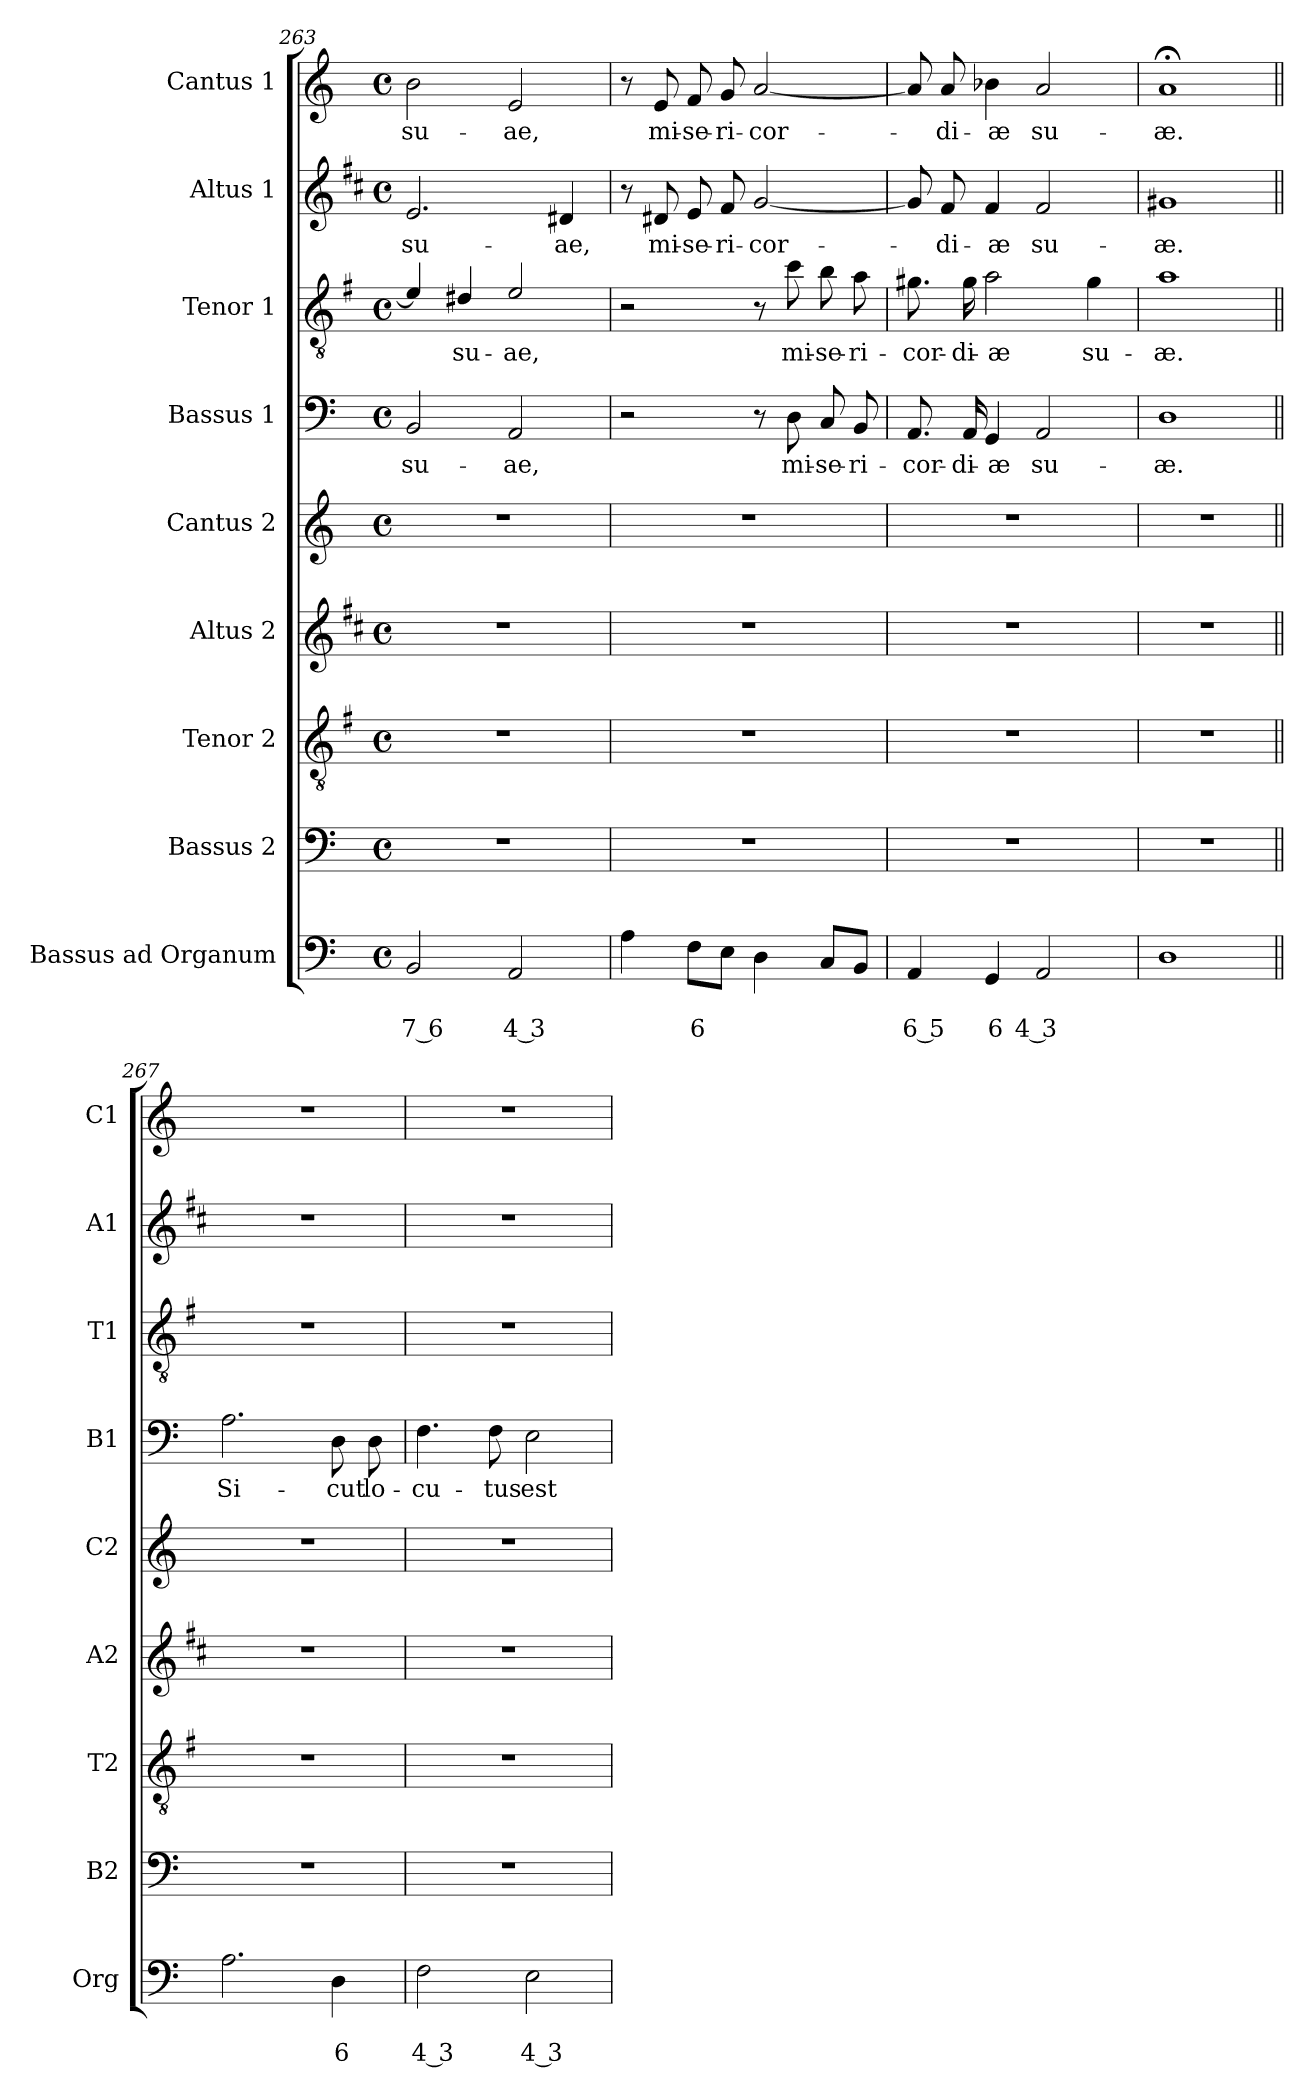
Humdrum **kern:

**kern	**text	**text	**kern	**kern	**kern	**kern	**kern	**text	**kern	**text	**kern	**text	**kern	**text
*part9	*part9	*part9	*part8	*part7	*part6	*part5	*part4	*part4	*part3	*part3	*part2	*part2	*part1	*part1
*staff9	*staff9	*staff9	*staff8	*staff7	*staff6	*staff5	*staff4	*staff4	*staff3	*staff3	*staff2	*staff2	*staff1	*staff1
*I"Bassus ad Organum	*	*	*I"Bassus 2	*I"Tenor 2	*I"Altus 2	*I"Cantus 2	*I"Bassus 1	*	*I"Tenor 1	*	*I"Altus 1	*	*I"Cantus 1	*
*I'Org	*	*	*I'B2	*I'T2	*I'A2	*I'C2	*I'B1	*	*I'T1	*	*I'A1	*	*I'C1	*
*clefF4	*	*	*clefF4	*clefGv2	*clefG2	*clefG2	*clefF4	*	*clefGv2	*	*clefG2	*	*clefG2	*
*	*	*	*	*ITrd4c7	*ITrd1c2	*	*	*	*ITrd4c7	*	*ITrd1c2	*	*	*
*k[]	*	*	*k[]	*k[]	*k[]	*k[]	*k[]	*	*k[]	*	*k[]	*	*k[]	*
*C:	*	*	*C:	*C:	*C:	*C:	*C:	*	*C:	*	*C:	*	*C:	*
*M4/4	*	*	*M4/4	*M4/4	*M4/4	*M4/4	*M4/4	*	*M4/4	*	*M4/4	*	*M4/4	*
*met(c)	*	*	*met(c)	*met(c)	*met(c)	*met(c)	*met(c)	*	*met(c)	*	*met(c)	*	*met(c)	*
=263	=263	=263	=263	=263	=263	=263	=263	=263	=263	=263	=263	=263	=263	=263
!	!	!LO:LY:b	!	!	!	!	!	!LO:LY:b	!	!	!	!LO:LY:b	!	!LO:LY:b
2BB/	.	7 6	1r	1r	1r	1r	2BB/	su-	4A/]	.	2.d/	su-	2b\	su-
!	!	!	!	!	!	!	!	!	!	!LO:LY:b	!	!	!	!
.	.	.	.	.	.	.	.	.	4G#X/	su-	.	.	.	.
!	!	!LO:LY:b	!	!	!	!	!	!LO:LY:b	!	!LO:LY:b	!	!	!	!LO:LY:b
2AA/	.	4 3	.	.	.	.	2AA/	-ae,	2A/	-ae,	.	.	2e/	-ae,
!	!	!	!	!	!	!	!	!	!	!	!	!LO:LY:b	!	!
.	.	.	.	.	.	.	.	.	.	.	4c#X/	-ae,	.	.
=264	=264	=264	=264	=264	=264	=264	=264	=264	=264	=264	=264	=264	=264	=264
4A\	.	.	1r	1r	1r	1r	2r	.	2r	.	8r	.	8r	.
!	!	!	!	!	!	!	!	!	!	!	!	!LO:LY:b	!	!LO:LY:b
.	.	.	.	.	.	.	.	.	.	.	8c#X/	mi-	8e/	mi-
!	!	!LO:LY:b	!	!	!	!	!	!	!	!	!	!LO:LY:b	!	!LO:LY:b
8F\L	.	6	.	.	.	.	.	.	.	.	8d/	-se-	8f/	-se-
!	!	!	!	!	!	!	!	!	!	!	!	!LO:LY:b	!	!LO:LY:b
8E\J	.	.	.	.	.	.	.	.	.	.	8e/	-ri-	8g/	-ri-
!	!	!	!	!	!	!	!	!	!	!	!	!LO:LY:b	!	!LO:LY:b
4D\	.	.	.	.	.	.	8r	.	8r	.	[2f/	-cor-	[2a/	-cor-
!	!	!	!	!	!	!	!	!LO:LY:b	!	!LO:LY:b	!	!	!	!
.	.	.	.	.	.	.	8D\	mi-	8f\	mi-	.	.	.	.
!	!	!	!	!	!	!	!	!LO:LY:b	!	!LO:LY:b	!	!	!	!
8C/L	.	.	.	.	.	.	8C/	-se-	8e\	-se-	.	.	.	.
!	!	!	!	!	!	!	!	!LO:LY:b	!	!LO:LY:b	!	!	!	!
8BB/J	.	.	.	.	.	.	8BB/	-ri-	8d\	-ri-	.	.	.	.
=265	=265	=265	=265	=265	=265	=265	=265	=265	=265	=265	=265	=265	=265	=265
!	!	!LO:LY:b	!	!	!	!	!	!LO:LY:b	!	!LO:LY:b	!	!	!	!
4AA/	.	6 5	1r	1r	1r	1r	8.AA/	-cor-	8.c#X\	-cor-	8f/]	.	8a/]	.
!	!	!	!	!	!	!	!	!	!	!	!	!LO:LY:b	!	!LO:LY:b
.	.	.	.	.	.	.	.	.	.	.	8e/	-di-	8a/	-di-
!	!	!	!	!	!	!	!	!LO:LY:b	!	!LO:LY:b	!	!	!	!
.	.	.	.	.	.	.	16AA/	-di-	16c#\	-di-	.	.	.	.
!	!	!LO:LY:b	!	!	!	!	!	!LO:LY:b	!	!LO:LY:b	!	!LO:LY:b	!	!LO:LY:b
4GG/	.	6	.	.	.	.	4GG/	-æ	2d\	-æ	4e/	-æ	4b-X\	-æ
!	!	!LO:LY:b	!	!	!	!	!	!LO:LY:b	!	!	!	!LO:LY:b	!	!LO:LY:b
2AA/	.	4 3	.	.	.	.	2AA/	su-	.	.	2e/	su-	2a/	su-
!	!	!	!	!	!	!	!	!	!	!LO:LY:b	!	!	!	!
.	.	.	.	.	.	.	.	.	4c#\	su-	.	.	.	.
=266	=266	=266	=266	=266	=266	=266	=266	=266	=266	=266	=266	=266	=266	=266
!	!	!	!	!	!	!	!	!LO:LY:b	!	!LO:LY:b	!	!LO:LY:b	!	!LO:LY:b
1D	.	.	1r	1r	1r	1r	1D	-æ.	1d	-æ.	1f#X	-æ.	1a;<	-æ.
!!LO:LB:g=z
=267||	=267||	=267||	=267||	=267||	=267||	=267||	=267||	=267||	=267||	=267||	=267||	=267||	=267||	=267||
!	!	!	!	!	!	!	!	!LO:LY:b	!	!	!	!	!	!
2.A\	.	.	1r	1r	1r	1r	2.A\	Si-	1r	.	1r	.	1r	.
!	!	!LO:LY:b	!	!	!	!	!	!LO:LY:b	!	!	!	!	!	!
4D\	.	6	.	.	.	.	8D\	-cut	.	.	.	.	.	.
!	!	!	!	!	!	!	!	!LO:LY:b	!	!	!	!	!	!
.	.	.	.	.	.	.	8D\	lo-	.	.	.	.	.	.
=268	=268	=268	=268	=268	=268	=268	=268	=268	=268	=268	=268	=268	=268	=268
!	!	!LO:LY:b	!	!	!	!	!	!LO:LY:b	!	!	!	!	!	!
2F\	.	4 3	1r	1r	1r	1r	4.F\	-cu-	1r	.	1r	.	1r	.
!	!	!	!	!	!	!	!	!LO:LY:b	!	!	!	!	!	!
.	.	.	.	.	.	.	8F\	-tus	.	.	.	.	.	.
!	!	!LO:LY:b	!	!	!	!	!	!LO:LY:b	!	!	!	!	!	!
2E\	.	4 3	.	.	.	.	2E\	est	.	.	.	.	.	.
=	=	=	=	=	=	=	=	=	=	=	=	=	=	=
*-	*-	*-	*-	*-	*-	*-	*-	*-	*-	*-	*-	*-	*-	*-
